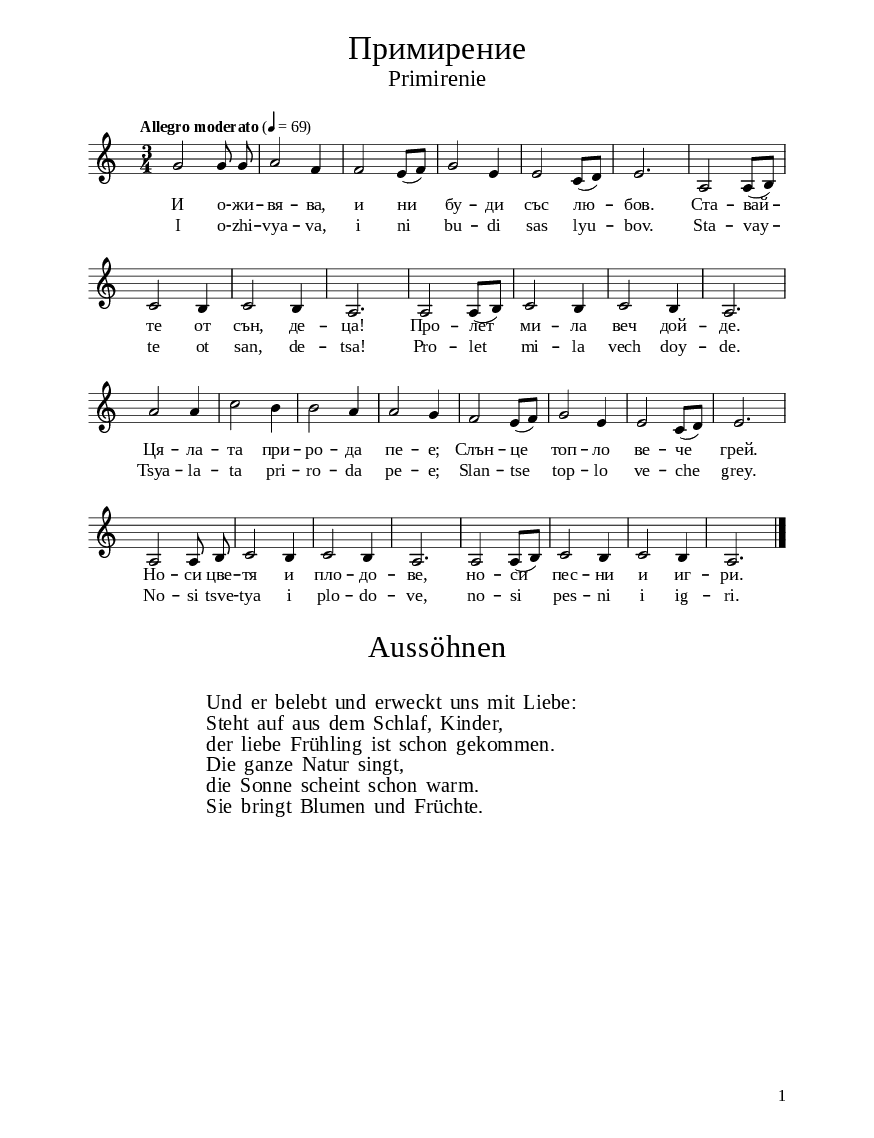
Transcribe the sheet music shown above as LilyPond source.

\version "2.20.0"

\paper {
  #(set-paper-size "a5")
}

\bookpart {
  \paper {
    print-all-headers = ##t
    print-page-number = ##t
    print-first-page-number = ##t

    % put page numbers on the bottom
    oddHeaderMarkup = \markup ""
    evenHeaderMarkup = \markup ""
    oddFooterMarkup = \markup
    \fill-line {
      ""
      \on-the-fly #print-page-number-check-first \fromproperty #'page:page-number-string
    }
    evenFooterMarkup = \markup
    \fill-line {
      \on-the-fly #print-page-number-check-first \fromproperty #'page:page-number-string
      ""
    }

    left-margin = 1.5\cm
    right-margin = 1.5\cm
    top-margin = 1.6\cm
    bottom-margin = 1.2\cm
    ragged-bottom = ##t % do not spread the staves to fill the whole vertical space

    % change lyrics and titles font (affects notes also)
    fonts =
    #(make-pango-font-tree
      "Times New Roman"
      "DejaVu Sans"
      "DejaVu Sans Mono"
      (/ (* staff-height pt) 3.6))

    % change distance between staves
    system-system-spacing =
    #'((basic-distance . 12)
       (minimum-distance . 6)
       (padding . 1)
       (stretchability . 12))
  }

  \header {
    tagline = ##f
  }

  \score{
    \layout {
      indent = 0.0\cm % remove first line indentation
      %ragged-last = ##t % do not spread last line to fill the whole space
      \context {
        \Score
        \omit BarNumber %remove bar numbers
      } % context

      \context {
        % change staff size
        \Staff
        fontSize = #+0 % affects notes size only
        \override StaffSymbol #'staff-space = #(magstep -3)
        \override StaffSymbol #'thickness = #0.5
        \override BarLine #'hair-thickness = #1
        %\override StaffSymbol #'ledger-line-thickness = #'(0 . 0)
      }

      \context {
        % adjust space between staff and lyrics and between the two lyric lines
        \Lyrics
        \override VerticalAxisGroup.nonstaff-relatedstaff-spacing = #'((basic-distance . 4.5))
        \override VerticalAxisGroup.nonstaff-nonstaff-spacing = #'((minimum-distance . 2))
      }
    } % layout

    \new Voice \relative c' {
      \clef treble
      \key a \minor
      \time 3/4
      \tempo \markup {
        % make tempo note smaller
        \concat {
          "Allegro moderato " \normal-text { "(" }
          \teeny \general-align #Y #DOWN \note #"4" #0.8
          \normal-text { " = 69)" }
        }
      }
      \autoBeamOff
      g'2 g8 g8 | a2 f4 | f2 e8 [ (f8)] | g2 e4 | e2 c8( [d8] )| e2. | a,2 a8 [(b8)] | \break

      c2 b4 | c2 b4 a2. | a2 a8 [(b8)] | c2 b4 | c2 b4 a2. \break

      a'2 a4 | c2 b4 | b2 a4 | a2 g4 | f2 e8 [(f8)] g2 e4 | e2 c8 [(d8)] e2. | \break

      a,2 a8 b8 | c2 b4 | c2 b4 | a2. |   a2 a8 ( [b8] )| c2 b4 | c2 b4 | a2. | \bar "|." \break


    }

    \addlyrics {
      И о -- жи -- вя -- ва, и ни бу -- ди със лю -- бов.

      Ста -- вай -- те от сън, де -- ца!

      Про -- лет ми -- ла веч дой -- де.

      Ця -- ла -- та при -- ро -- да пе -- е;

      Слън -- це топ -- ло ве -- че грей.

      Но -- си цве -- тя и пло -- до -- ве,

      но -- си пес -- ни и иг -- ри.}
      \addlyrics {
        I o -- zhi -- vya -- va, i ni bu -- di sas lyu -- bov.

        Sta -- vay -- te ot san, de -- tsa!

        Pro -- let mi -- la vech doy -- de.

        Tsya -- la -- ta pri -- ro -- da pe -- e;

        Slan -- tse top -- lo ve -- che grey.

        No -- si tsve -- tya i plo -- do -- ve,

        no -- si pes -- ni i ig -- ri.}

        \header {
          title = \markup \column \normal-text \fontsize #2.5 {
            \center-align
            \line { Примирение}
            \vspace #-0.6
            \center-align
            \line \fontsize #-3 { Primirenie }
            \vspace #-0.8
            \center-align
            \line \fontsize #-3 { " " }
          }
        }

        \midi{}

      } % score



      % include foreign translation(s) of the song
      \version "2.20.0"

\markup \fill-line { \fontsize #6 "Aussöhnen" }
\markup \null
\markup \null
\markup \fontsize #+2.5 {
  \hspace #10
  \override #'(baseline-skip . 2)

  \column {
    \line { " " }
    \line {" "Und er belebt und erweckt uns mit Liebe:}
    \line { " " Steht auf aus dem Schlaf, Kinder, }
    \line { " "der liebe Frühling ist schon gekommen.}
    \line { " " Die ganze Natur singt,}
    \line { " "die Sonne scheint schon warm.}
    \line { " "Sie bringt Blumen und Früchte.}


  }
}


    } % bookpart
